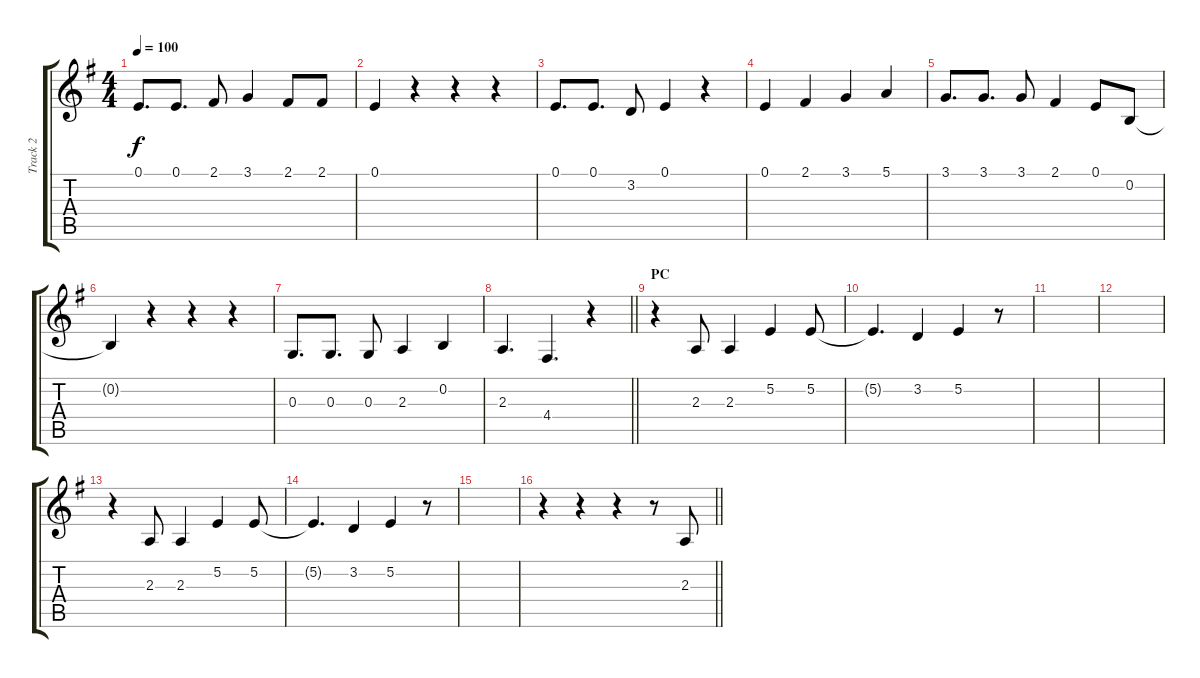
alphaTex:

\track ("Track 2" "Track 2") {instrument tenorsax}
\staff {score tabs}
\tuning (E4 B3 G3 D3 A2 E2) {hide}
\ts (4 4)
\tempo 100
\clef g2
\ks g
0.1.8{d dy f} 0.1.8{d} 2.1.8 3.1.4 2.1.8 2.1.8 |
0.1.4 r.4 r.4 r.4 |
0.1.8{d} 0.1.8{d} 3.2.8 0.1.4 r.4 |
0.1.4 2.1.4 3.1.4 5.1.4 |
3.1.8{d} 3.1.8{d} 3.1.8 2.1.4 0.1.8 0.2.8 |
0.2{t}.4 r.4 r.4 r.4 |
0.3.8{d} 0.3.8{d} 0.3.8 2.3.4 0.2.4 |
\barLineRight lightlight
2.3.4{d} 4.4.4{d} r.4 |
\section ("" "PC")
r.4 2.3.8 2.3.4 5.2.4 5.2.8 |
5.2{t}.4{d} 3.2.4 5.2.4 r.8 |
|
|
r.4 2.3.8 2.3.4 5.2.4 5.2.8 |
5.2{t}.4{d} 3.2.4 5.2.4 r.8 |
|
\barLineRight lightlight
r.4 r.4 r.4 r.8 2.3.8
